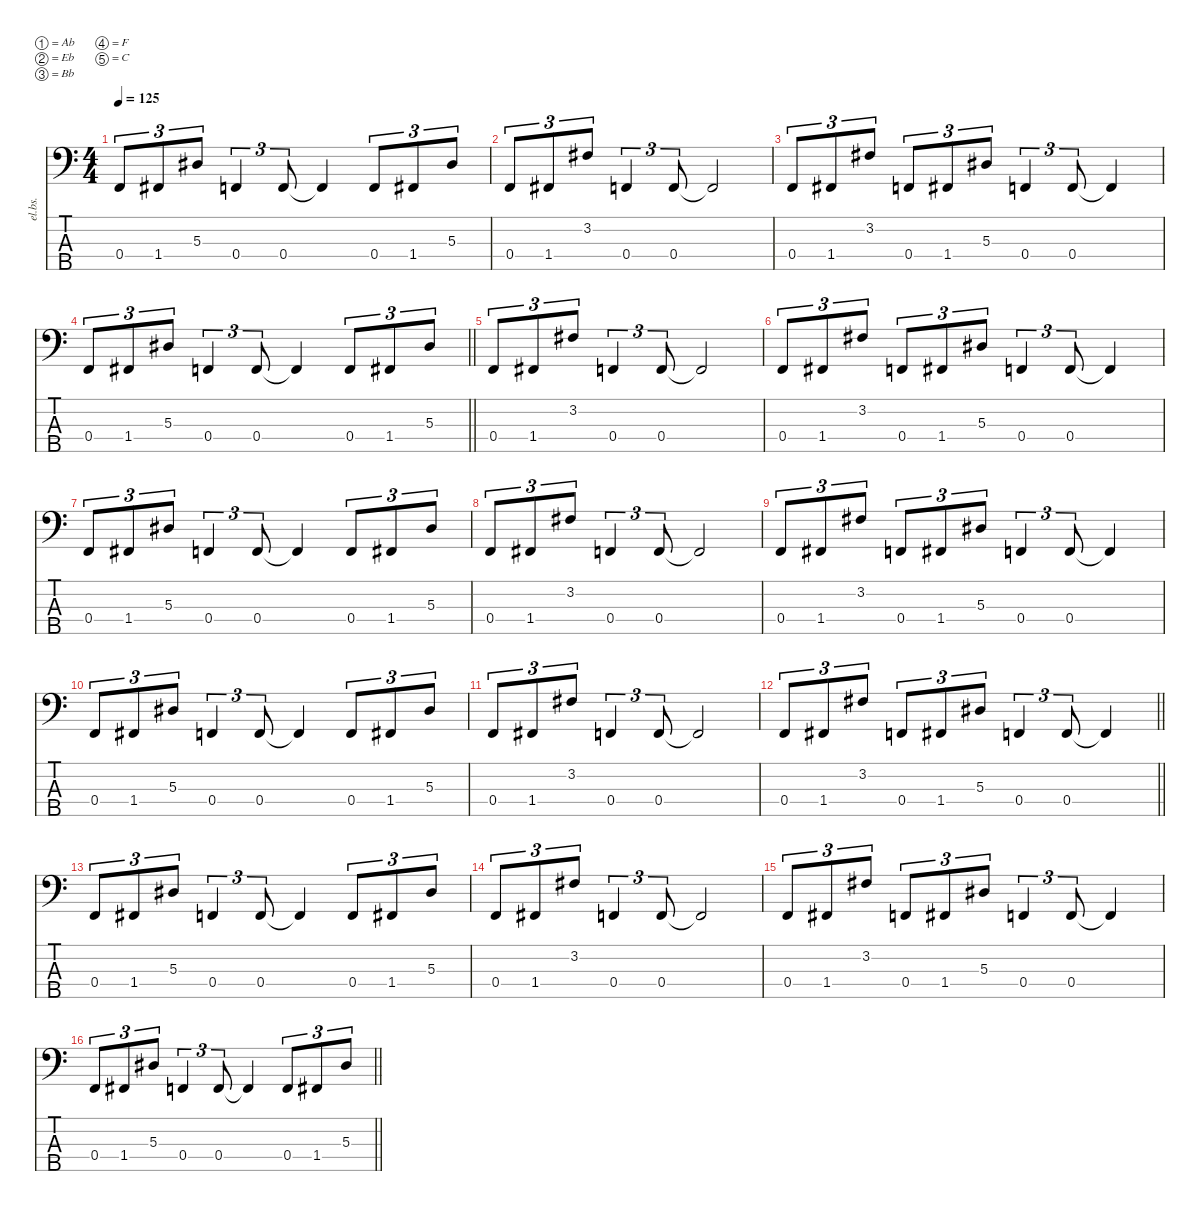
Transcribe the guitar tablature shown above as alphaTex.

\defaultSystemsLayout 4
\hideDynamics
\bracketExtendMode nobrackets
\track ("BASS (Dick Lovgren)" "el.bs.") {instrument slapbass1}
\staff {score tabs}
\tuning (Ab2 Eb2 Bb1 F1 C1)
\ts (4 4)
\tempo 125
\clef f4
\ks c
0.4.8{tu (3 2) dy f} 1.4{acc #}.8{tu (3 2)} 5.3{acc #}.8{tu (3 2)} 0.4.4{tu (3 2)} 0.4.8{tu (3 2)} 0.4{t}.4 0.4.8{tu (3 2)} 1.4{acc #}.8{tu (3 2)} 5.3{acc #}.8{tu (3 2)} |
0.4.8{tu (3 2)} 1.4{acc #}.8{tu (3 2)} 3.2{acc #}.8{tu (3 2)} 0.4.4{tu (3 2)} 0.4.8{tu (3 2)} 0.4{t}.2 |
0.4.8{tu (3 2)} 1.4{acc #}.8{tu (3 2)} 3.2{acc #}.8{tu (3 2)} 0.4.8{tu (3 2)} 1.4{acc #}.8{tu (3 2)} 5.3{acc #}.8{tu (3 2)} 0.4.4{tu (3 2)} 0.4.8{tu (3 2)} 0.4{t}.4 |
\barLineRight lightlight
0.4.8{tu (3 2)} 1.4{acc #}.8{tu (3 2)} 5.3{acc #}.8{tu (3 2)} 0.4.4{tu (3 2)} 0.4.8{tu (3 2)} 0.4{t}.4 0.4.8{tu (3 2)} 1.4{acc #}.8{tu (3 2)} 5.3{acc #}.8{tu (3 2)} |
0.4.8{tu (3 2)} 1.4{acc #}.8{tu (3 2)} 3.2{acc #}.8{tu (3 2)} 0.4.4{tu (3 2)} 0.4.8{tu (3 2)} 0.4{t}.2 |
0.4.8{tu (3 2)} 1.4{acc #}.8{tu (3 2)} 3.2{acc #}.8{tu (3 2)} 0.4.8{tu (3 2)} 1.4{acc #}.8{tu (3 2)} 5.3{acc #}.8{tu (3 2)} 0.4.4{tu (3 2)} 0.4.8{tu (3 2)} 0.4{t}.4 |
0.4.8{tu (3 2)} 1.4{acc #}.8{tu (3 2)} 5.3{acc #}.8{tu (3 2)} 0.4.4{tu (3 2)} 0.4.8{tu (3 2)} 0.4{t}.4 0.4.8{tu (3 2)} 1.4{acc #}.8{tu (3 2)} 5.3{acc #}.8{tu (3 2)} |
0.4.8{tu (3 2)} 1.4{acc #}.8{tu (3 2)} 3.2{acc #}.8{tu (3 2)} 0.4.4{tu (3 2)} 0.4.8{tu (3 2)} 0.4{t}.2 |
0.4.8{tu (3 2)} 1.4{acc #}.8{tu (3 2)} 3.2{acc #}.8{tu (3 2)} 0.4.8{tu (3 2)} 1.4{acc #}.8{tu (3 2)} 5.3{acc #}.8{tu (3 2)} 0.4.4{tu (3 2)} 0.4.8{tu (3 2)} 0.4{t}.4 |
0.4.8{tu (3 2)} 1.4{acc #}.8{tu (3 2)} 5.3{acc #}.8{tu (3 2)} 0.4.4{tu (3 2)} 0.4.8{tu (3 2)} 0.4{t}.4 0.4.8{tu (3 2)} 1.4{acc #}.8{tu (3 2)} 5.3{acc #}.8{tu (3 2)} |
0.4.8{tu (3 2)} 1.4{acc #}.8{tu (3 2)} 3.2{acc #}.8{tu (3 2)} 0.4.4{tu (3 2)} 0.4.8{tu (3 2)} 0.4{t}.2 |
\barLineRight lightlight
0.4.8{tu (3 2)} 1.4{acc #}.8{tu (3 2)} 3.2{acc #}.8{tu (3 2)} 0.4.8{tu (3 2)} 1.4{acc #}.8{tu (3 2)} 5.3{acc #}.8{tu (3 2)} 0.4.4{tu (3 2)} 0.4.8{tu (3 2)} 0.4{t}.4 |
0.4.8{tu (3 2)} 1.4{acc #}.8{tu (3 2)} 5.3{acc #}.8{tu (3 2)} 0.4.4{tu (3 2)} 0.4.8{tu (3 2)} 0.4{t}.4 0.4.8{tu (3 2)} 1.4{acc #}.8{tu (3 2)} 5.3{acc #}.8{tu (3 2)} |
0.4.8{tu (3 2)} 1.4{acc #}.8{tu (3 2)} 3.2{acc #}.8{tu (3 2)} 0.4.4{tu (3 2)} 0.4.8{tu (3 2)} 0.4{t}.2 |
0.4.8{tu (3 2)} 1.4{acc #}.8{tu (3 2)} 3.2{acc #}.8{tu (3 2)} 0.4.8{tu (3 2)} 1.4{acc #}.8{tu (3 2)} 5.3{acc #}.8{tu (3 2)} 0.4.4{tu (3 2)} 0.4.8{tu (3 2)} 0.4{t}.4 |
\barLineRight lightlight
0.4.8{tu (3 2)} 1.4{acc #}.8{tu (3 2)} 5.3{acc #}.8{tu (3 2)} 0.4.4{tu (3 2)} 0.4.8{tu (3 2)} 0.4{t}.4 0.4.8{tu (3 2)} 1.4{acc #}.8{tu (3 2)} 5.3{acc #}.8{tu (3 2)}
